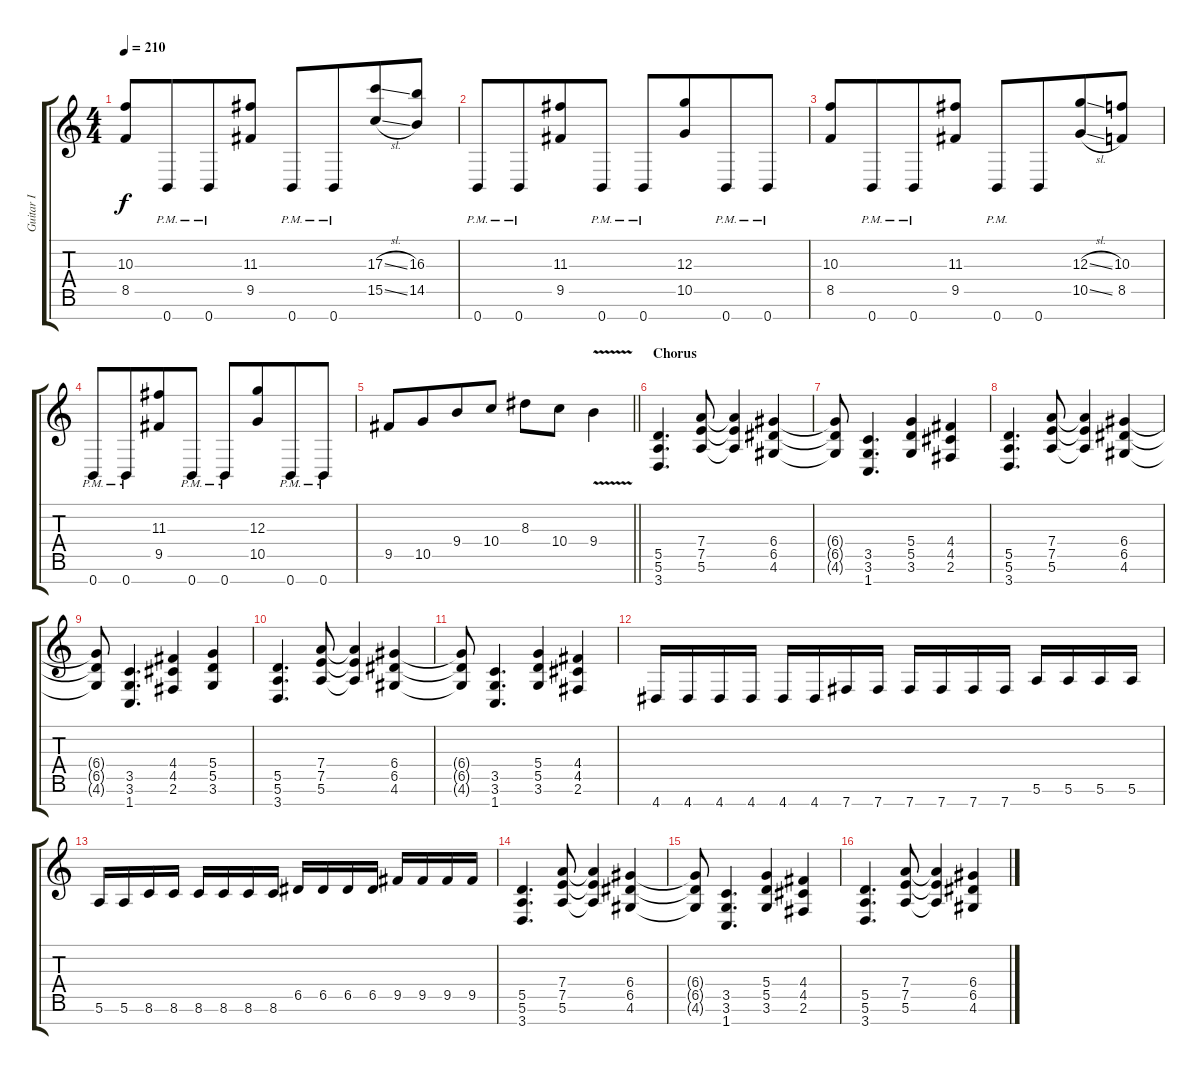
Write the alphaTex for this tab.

\track ("Guitar I" "Guitar I") {instrument distortionguitar}
\staff {score tabs}
\tuning (E4 B3 G3 D3 A2 E2 B1) {hide}
\ts (4 4)
\tempo 210
\clef g2
\ks c
(10.3 8.5).8{dy f} 0.7{pm}.8{beam merge} 0.7{pm}.8 (11.3 9.5).8{beam split} 0.7{pm}.8 0.7{pm}.8{beam merge} (17.3{sl} 15.5{sl}).8 (16.3 14.5).8 |
0.7{pm}.8 0.7{pm}.8{beam merge} (11.3 9.5).8 0.7{pm}.8{beam split} 0.7{pm}.8 (12.3 10.5).8{beam merge} 0.7{pm}.8 0.7{pm}.8 |
(10.3 8.5).8 0.7{pm}.8{beam merge} 0.7{pm}.8 (11.3 9.5).8{beam split} 0.7{pm}.8 0.7.8{beam merge} (12.3{sl} 10.5{sl}).8 (10.3 8.5).8 |
0.7{pm}.8 0.7{pm}.8{beam merge} (11.3 9.5).8 0.7{pm}.8{beam split} 0.7{pm}.8 (12.3 10.5).8{beam merge} 0.7{pm}.8 0.7{pm}.8 |
\barLineRight lightlight
9.5.8 10.5.8{beam merge} 9.4.8 10.4.8 8.3.8 10.4.8 9.4{v}.4 |
\section ("" "Chorus")
(5.5 5.6 3.7).4{d} (7.4 7.5 5.6).8 (7.4{t} 7.5{t} 5.6{t}).4 (6.4 6.5 4.6).4 |
(6.4{t} 6.5{t} 4.6{t}).8 (3.5 3.6 1.7).4{d} (5.4 5.5 3.6).4 (4.4 4.5 2.6).4 |
(5.5 5.6 3.7).4{d} (7.4 7.5 5.6).8 (7.4{t} 7.5{t} 5.6{t}).4 (6.4 6.5 4.6).4 |
(6.4{t} 6.5{t} 4.6{t}).8 (3.5 3.6 1.7).4{d} (4.4 4.5 2.6).4 (5.4 5.5 3.6).4 |
(5.5 5.6 3.7).4{d} (7.4 7.5 5.6).8 (7.4{t} 7.5{t} 5.6{t}).4 (6.4 6.5 4.6).4 |
(6.4{t} 6.5{t} 4.6{t}).8 (3.5 3.6 1.7).4{d} (5.4 5.5 3.6).4 (4.4 4.5 2.6).4 |
4.7.16 4.7.16 4.7.16 4.7.16 4.7.16 4.7.16 7.7.16 7.7.16 7.7.16 7.7.16 7.7.16 7.7.16 5.6.16 5.6.16 5.6.16 5.6.16 |
5.6.16 5.6.16 8.6.16 8.6.16 8.6.16 8.6.16 8.6.16 8.6.16 6.5.16 6.5.16 6.5.16 6.5.16 9.5.16 9.5.16 9.5.16 9.5.16 |
(5.5 5.6 3.7).4{d} (7.4 7.5 5.6).8 (7.4{t} 7.5{t} 5.6{t}).4 (6.4 6.5 4.6).4 |
(6.4{t} 6.5{t} 4.6{t}).8 (3.5 3.6 1.7).4{d} (5.4 5.5 3.6).4 (4.4 4.5 2.6).4 |
(5.5 5.6 3.7).4{d} (7.4 7.5 5.6).8 (7.4{t} 7.5{t} 5.6{t}).4 (6.4 6.5 4.6).4
